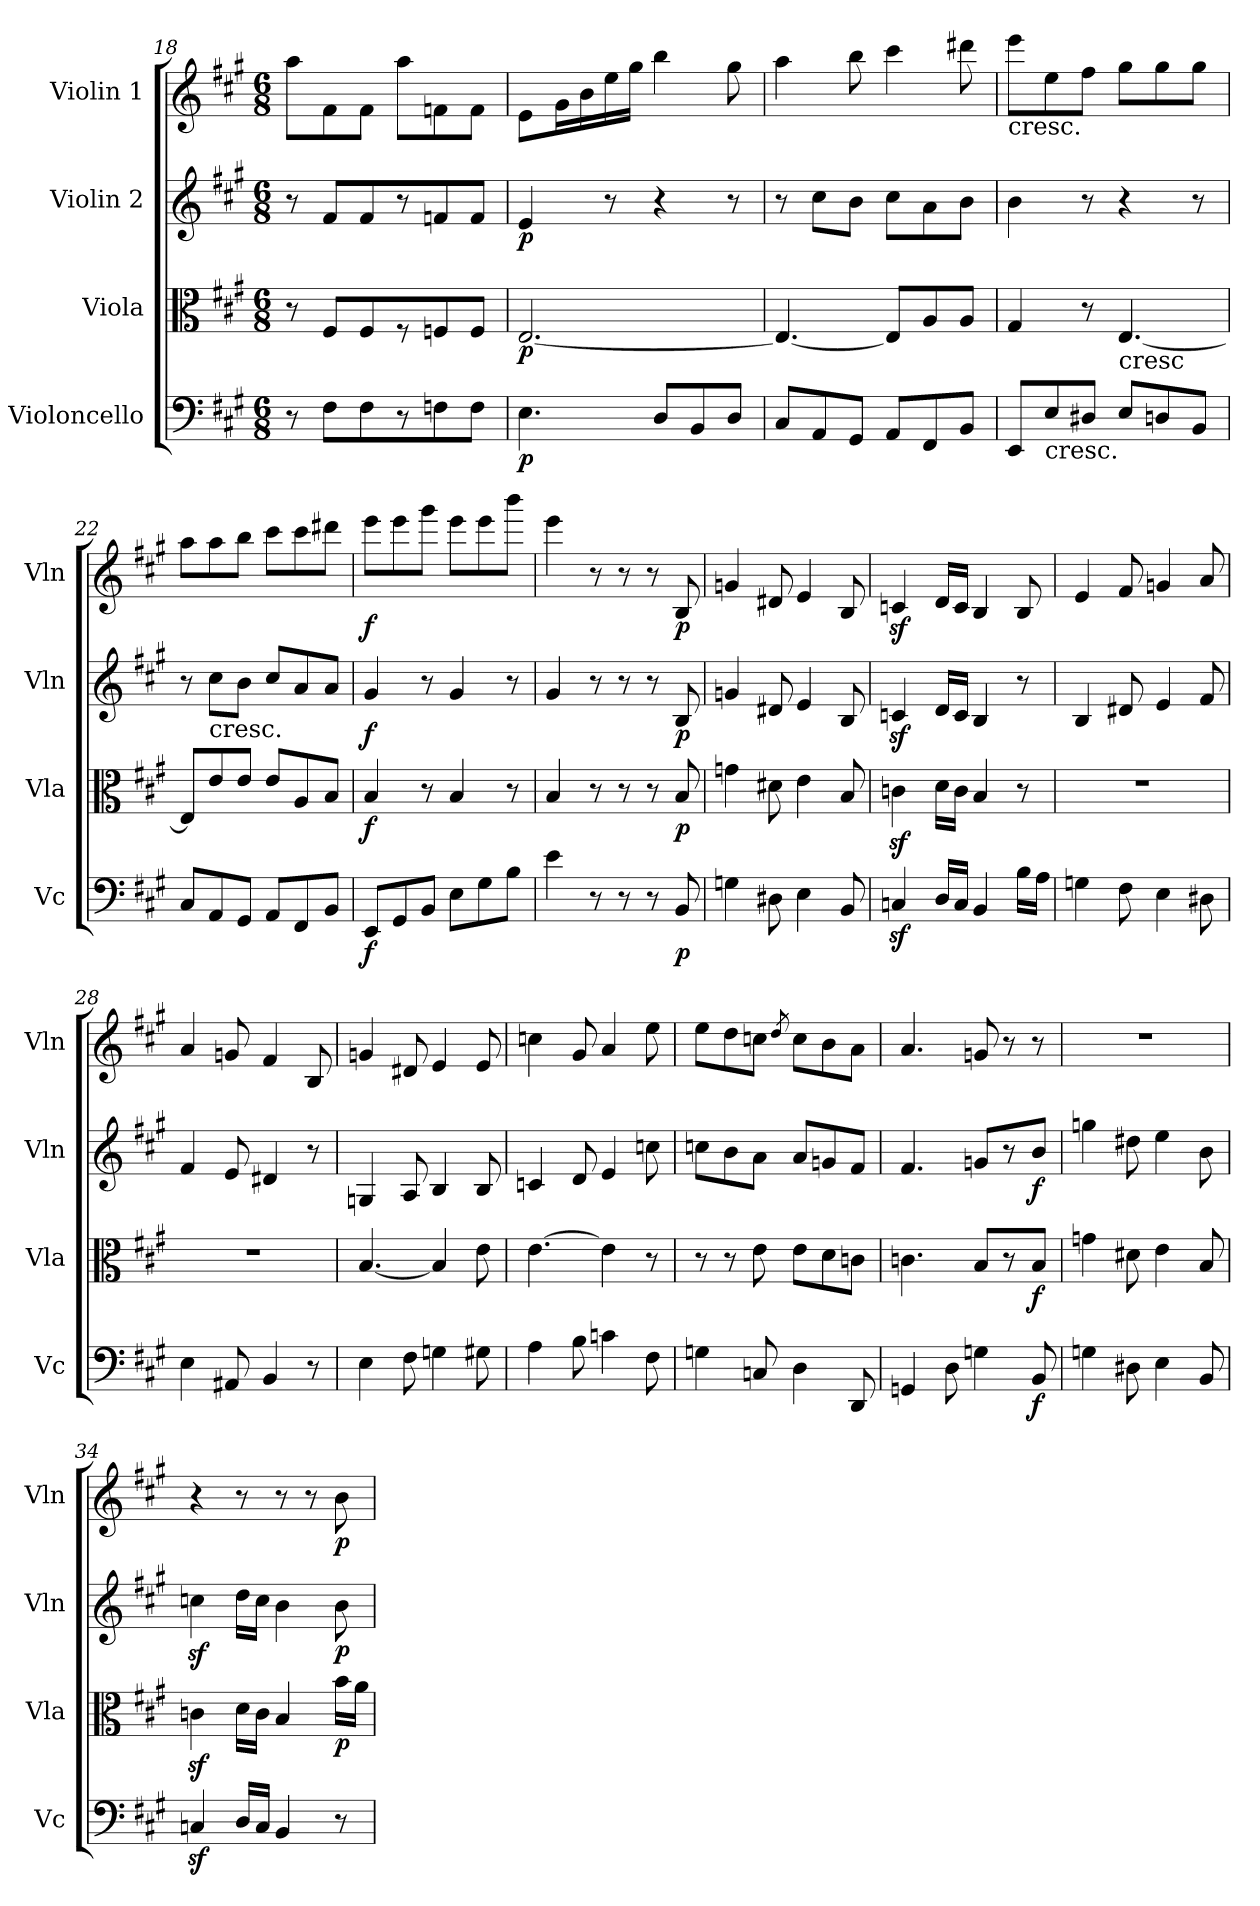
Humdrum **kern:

**kern	**dynam	**kern	**dynam	**kern	**dynam	**kern	**dynam
*part4	*part4	*part3	*part3	*part2	*part2	*part1	*part1
*staff4	*staff4	*staff3	*staff3	*staff2	*staff2	*staff1	*staff1
*I"Violoncello	*	*I"Viola	*	*I"Violin 2	*	*I"Violin 1	*
*I'Vc	*	*I'Vla	*	*I'Vln	*	*I'Vln	*
*clefF4	*	*clefC3	*	*clefG2	*	*clefG2	*
*k[f#c#g#]	*	*k[f#c#g#]	*	*k[f#c#g#]	*	*k[f#c#g#]	*
*A:	*	*A:	*	*A:	*	*A:	*
*M6/8	*	*M6/8	*	*M6/8	*	*M6/8	*
=18	=18	=18	=18	=18	=18	=18	=18
8r	.	8r	.	8r	.	8aa\L	.
8F#\L	.	8F#/L	.	8f#/L	.	8f#\	.
8F#\	.	8F#/	.	8f#/	.	8f#\J	.
8r	.	8r	.	8r	.	8aa\L	.
8Fn\	.	8Fn/	.	8fn/	.	8fn\	.
8F\J	.	8F/J	.	8f/J	.	8f\J	.
=19	=19	=19	=19	=19	=19	=19	=19
!	!LO:DY:b	!	!LO:DY:b	!	!LO:DY:b	!	!
4.E\	p	[2.E/	p	4e/	p	8e\L	.
.	.	.	.	.	.	16g#\L	.
.	.	.	.	.	.	16b\	.
.	.	.	.	8r	.	16ee\	.
.	.	.	.	.	.	16gg#\JJ	.
8D/L	.	.	.	4r	.	4bb\	.
8BB/	.	.	.	.	.	.	.
8D/J	.	.	.	8r	.	8gg#\	.
=20	=20	=20	=20	=20	=20	=20	=20
8C#/L	.	4.E/_	.	8r	.	4aa\	.
8AA/	.	.	.	8cc#\L	.	.	.
8GG#/J	.	.	.	8b\J	.	8bb\	.
8AA/L	.	8E/L]	.	8cc#\L	.	4ccc#\	.
8FF#/	.	8A/	.	8a\	.	.	.
8BB/J	.	8A/J	.	8b\J	.	8ddd#X\	.
=21	=21	=21	=21	=21	=21	=21	=21
!	!	!	!	!	!	!LO:TX:b:t=cresc.	!
8EE/L	.	4G#/	.	4b\	.	8eee\L	.
!LO:TX:b:t=cresc.	!	!	!	!	!	!	!
8E/	.	.	.	.	.	8ee\	.
8D#X/J	.	8r	.	8r	.	8ff#\J	.
!	!	!LO:TX:b:t=cresc	!	!	!	!	!
8E/L	.	[4.E/	.	4r	.	8gg#\L	.
8Dn/	.	.	.	.	.	8gg#\	.
8BB/J	.	.	.	8r	.	8gg#\J	.
=22	=22	=22	=22	=22	=22	=22	=22
8C#/L	.	8E/L]	.	8r	.	8aa\L	.
!	!	!	!	!LO:TX:b:t=cresc.	!	!	!
8AA/	.	8e/	.	8cc#\L	.	8aa\	.
8GG#/J	.	8e/J	.	8b\J	.	8bb\J	.
8AA/L	.	8e/L	.	8cc#/L	.	8ccc#\L	.
8FF#/	.	8A/	.	8a/	.	8ccc#\	.
8BB/J	.	8B/J	.	8a/J	.	8ddd#X\J	.
=23	=23	=23	=23	=23	=23	=23	=23
!	!LO:DY:b	!	!LO:DY:b	!	!LO:DY:b	!	!LO:DY:b
8EE/L	f	4B/	f	4g#/	f	8eee\L	f
8GG#/	.	.	.	.	.	8eee\	.
8BB/J	.	8r	.	8r	.	8ggg#\J	.
8E\L	.	4B/	.	4g#/	.	8eee\L	.
8G#\	.	.	.	.	.	8eee\	.
8B\J	.	8r	.	8r	.	8bbb\J	.
=24	=24	=24	=24	=24	=24	=24	=24
4e\	.	4B/	.	4g#/	.	4eee\	.
8r	.	8r	.	8r	.	8r	.
8r	.	8r	.	8r	.	8r	.
8r	.	8r	.	8r	.	8r	.
!	!LO:DY:b	!	!LO:DY:b	!	!LO:DY:b	!	!LO:DY:b
8BB/	p	8B/	p	8B/	p	8B/	p
=25	=25	=25	=25	=25	=25	=25	=25
4Gn\	.	4gn\	.	4gn/	.	4gn/	.
8D#X\	.	8d#X\	.	8d#X/	.	8d#X/	.
4E\	.	4e\	.	4e/	.	4e/	.
8BB/	.	8B/	.	8B/	.	8B/	.
=26	=26	=26	=26	=26	=26	=26	=26
4Cnz</	.	4cnz<\	.	4cnz</	.	4cnz</	.
16D/LL	.	16d\LL	.	16d/LL	.	16d/LL	.
16C/JJ	.	16c\JJ	.	16c/JJ	.	16c/JJ	.
4BB/	.	4B/	.	4B/	.	4B/	.
16B\LL	.	8r	.	8r	.	8B/	.
16A\JJ	.	.	.	.	.	.	.
=27	=27	=27	=27	=27	=27	=27	=27
4Gn\	.	2.r	.	4B/	.	4e/	.
8F#\	.	.	.	8d#X/	.	8f#/	.
4E\	.	.	.	4e/	.	4gn/	.
8D#X\	.	.	.	8f#/	.	8a/	.
=28	=28	=28	=28	=28	=28	=28	=28
4E\	.	2.r	.	4f#/	.	4a/	.
8AA#X/	.	.	.	8e/	.	8gn/	.
4BB/	.	.	.	4d#X/	.	4f#/	.
8r	.	.	.	8r	.	8B/	.
=29	=29	=29	=29	=29	=29	=29	=29
4E\	.	[4.B/	.	4Gn/	.	4gn/	.
8F#\	.	.	.	8A/	.	8d#X/	.
4Gn\	.	4B/]	.	4B/	.	4e/	.
8G#X\	.	8e\	.	8B/	.	8e/	.
=30	=30	=30	=30	=30	=30	=30	=30
4A\	.	[4.e\	.	4cn/	.	4ccn\	.
8B\	.	.	.	8d/	.	8g#/	.
4cn\	.	4e\]	.	4e/	.	4a/	.
8F#\	.	8r	.	8ccn\	.	8ee\	.
=31	=31	=31	=31	=31	=31	=31	=31
4Gn\	.	8r	.	8ccn\L	.	8ee\L	.
.	.	8r	.	8b\	.	8dd\	.
8Cn/	.	8e\	.	8a\J	.	8ccn\J	.
.	.	.	.	.	.	8qdd/	.
4D\	.	8e\L	.	8a/L	.	8cc\L	.
.	.	8d\	.	8gn/	.	8b\	.
8DD/	.	8cn\J	.	8f#/J	.	8a\J	.
=32	=32	=32	=32	=32	=32	=32	=32
4GGn/	.	4.cn\	.	4.f#/	.	4.a/	.
8D\	.	.	.	.	.	.	.
4Gn\	.	8B/L	.	8gn/L	.	8gn/	.
.	.	8r	.	8r	.	8r	.
!	!LO:DY:b	!	!LO:DY:b	!	!LO:DY:b	!	!
8BB/	f	8B/J	f	8b/J	f	8r	.
=33	=33	=33	=33	=33	=33	=33	=33
4Gn\	.	4gn\	.	4ggn\	.	2.r	.
8D#X\	.	8d#X\	.	8dd#X\	.	.	.
4E\	.	4e\	.	4ee\	.	.	.
8BB/	.	8B/	.	8b\	.	.	.
=34	=34	=34	=34	=34	=34	=34	=34
4Cnz</	.	4cnz<\	.	4ccnz<\	.	4r	.
16D/LL	.	16d\LL	.	16dd\LL	.	8r	.
16C/JJ	.	16c\JJ	.	16cc\JJ	.	.	.
4BB/	.	4B/	.	4b\	.	8r	.
.	.	.	.	.	.	8r	.
!	!	!	!LO:DY:b	!	!LO:DY:b	!	!LO:DY:b
8r	.	16b\LL	p	8b\	p	8b\	p
.	.	16a\JJ	.	.	.	.	.
=	=	=	=	=	=	=	=
*-	*-	*-	*-	*-	*-	*-	*-
